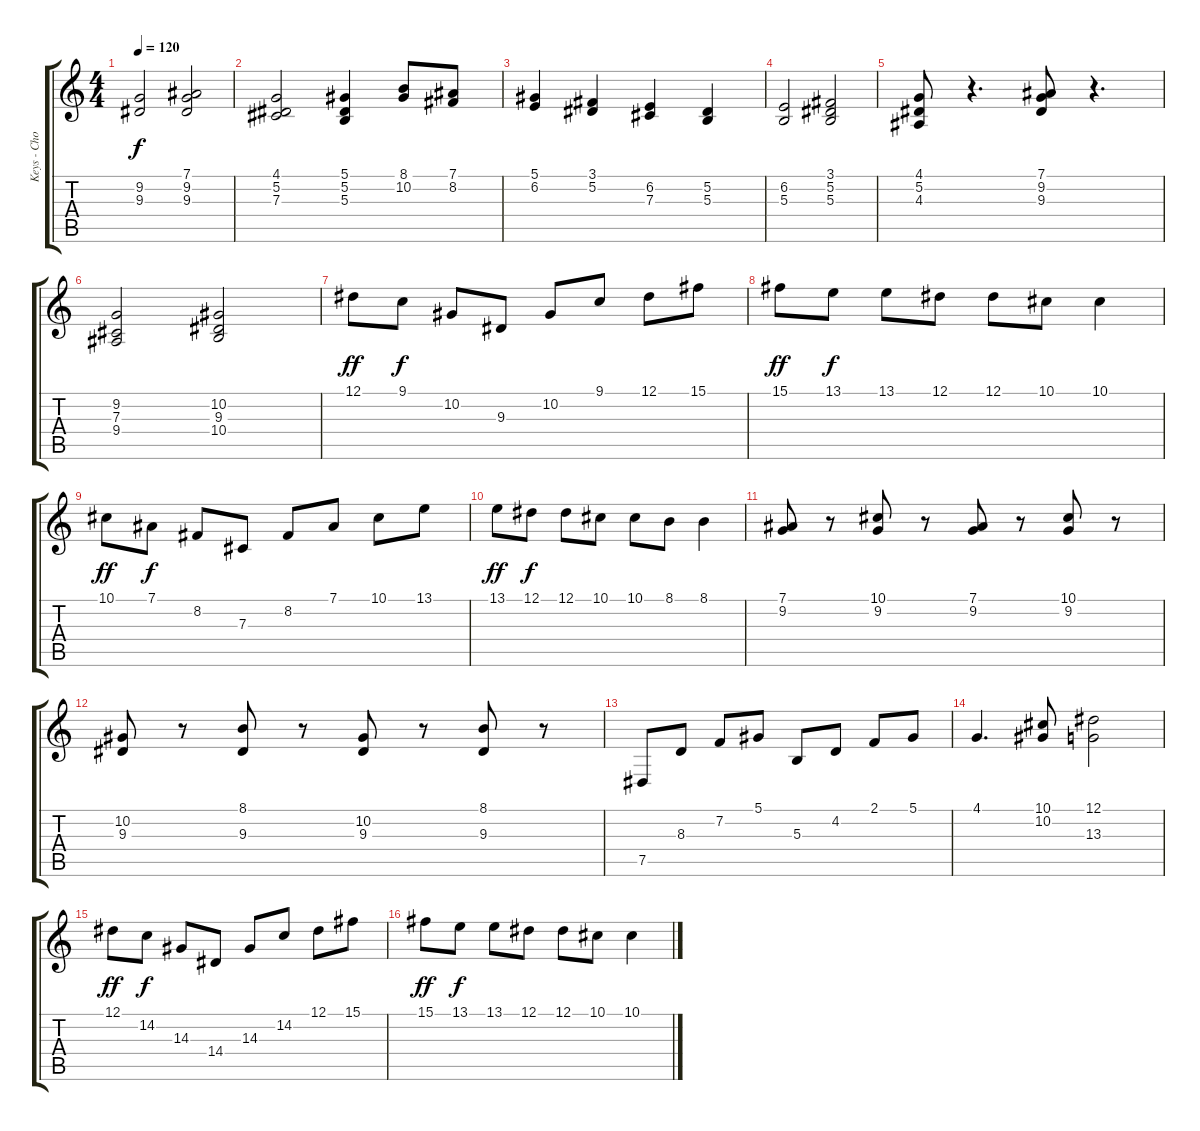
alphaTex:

\track ("Keys - Chord II" "Keys - Cho") {instrument stringensemble1}
\staff {score tabs}
\tuning (Eb4 Bb3 Gb3 Db3 Ab2 Eb2) {hide}
\ts (4 4)
\tempo 120
\clef g2
\ks c
(9.2 9.3).2{dy f} (7.1 9.2 9.3).2 |
(4.1 5.2 7.3).2 (5.1 5.2 5.3).4 (8.1 10.2).8 (7.1 8.2).8 |
(5.1 6.2).4 (3.1 5.2).4 (6.2 7.3).4 (5.2 5.3).4 |
(6.2 5.3).2 (3.1 5.2 5.3).2 |
(4.1 5.2 4.3).8 r.4{d} (7.1 9.2 9.3).8 r.4{d} |
(9.2 7.3 9.4).2 (10.2 9.3 10.4).2 |
12.1.8{dy ff} 9.1.8{dy f} 10.2.8 9.3.8 10.2.8 9.1.8 12.1.8 15.1.8 |
15.1.8{dy ff} 13.1.8{dy f} 13.1.8 12.1.8 12.1.8 10.1.8 10.1.4 |
10.1.8{dy ff} 7.1.8{dy f} 8.2.8 7.3.8 8.2.8 7.1.8 10.1.8 13.1.8 |
13.1.8{dy ff} 12.1.8{dy f} 12.1.8 10.1.8 10.1.8 8.1.8 8.1.4 |
(7.1 9.2).8 r.8 (10.1 9.2).8 r.8 (7.1 9.2).8 r.8 (10.1 9.2).8 r.8 |
(10.2 9.3).8 r.8 (8.1 9.3).8 r.8 (10.2 9.3).8 r.8 (8.1 9.3).8 r.8 |
7.5.8 8.3.8 7.2.8 5.1.8 5.3.8 4.2.8 2.1.8 5.1.8 |
4.1.4{d} (10.1 10.2).8 (12.1 13.3).2 |
12.1.8{dy ff} 14.2.8{dy f} 14.3.8 14.4.8 14.3.8 14.2.8 12.1.8 15.1.8 |
15.1.8{dy ff} 13.1.8{dy f} 13.1.8 12.1.8 12.1.8 10.1.8 10.1.4
